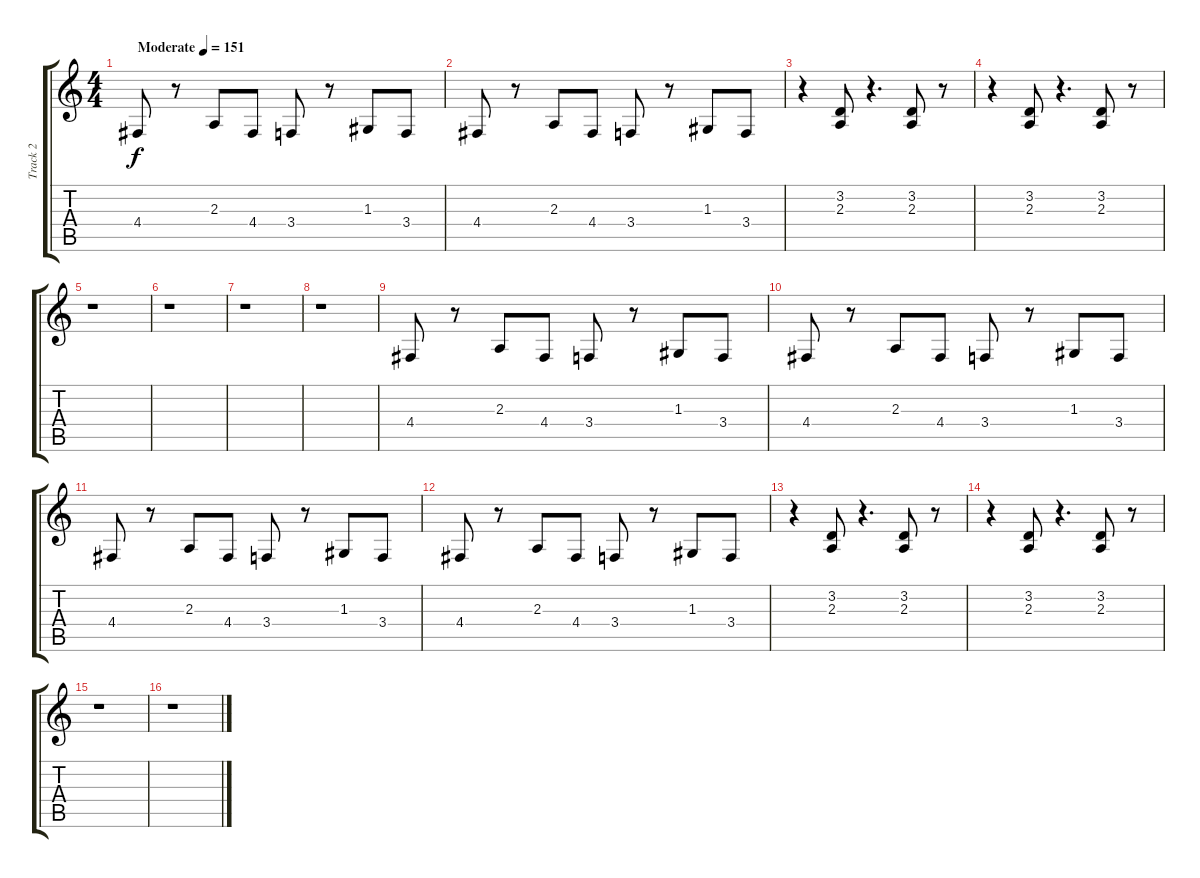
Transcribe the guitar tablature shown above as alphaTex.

\track ("Track 2" "Track 2") {instrument acousticgrandpiano}
\staff {score tabs}
\tuning (E4 B3 G3 D3 A2 E2) {hide}
\ts (4 4)
\tempo (151 "Moderate")
\clef g2
\ks c
4.4.8{dy f instrument acousticgrandpiano} r.8 2.3.8 4.4.8 3.4.8 r.8 1.3.8 3.4.8 |
4.4.8 r.8 2.3.8 4.4.8 3.4.8 r.8 1.3.8 3.4.8 |
r.4 (3.2 2.3).8 r.4{d} (3.2 2.3).8 r.8 |
r.4 (3.2 2.3).8 r.4{d} (3.2 2.3).8 r.8 |
r.1 |
r.1 |
r.1 |
r.1 |
4.4.8 r.8 2.3.8 4.4.8 3.4.8 r.8 1.3.8 3.4.8 |
4.4.8 r.8 2.3.8 4.4.8 3.4.8 r.8 1.3.8 3.4.8 |
4.4.8 r.8 2.3.8 4.4.8 3.4.8 r.8 1.3.8 3.4.8 |
4.4.8 r.8 2.3.8 4.4.8 3.4.8 r.8 1.3.8 3.4.8 |
r.4 (3.2 2.3).8 r.4{d} (3.2 2.3).8 r.8 |
r.4 (3.2 2.3).8 r.4{d} (3.2 2.3).8 r.8 |
r.1 |
r.1
